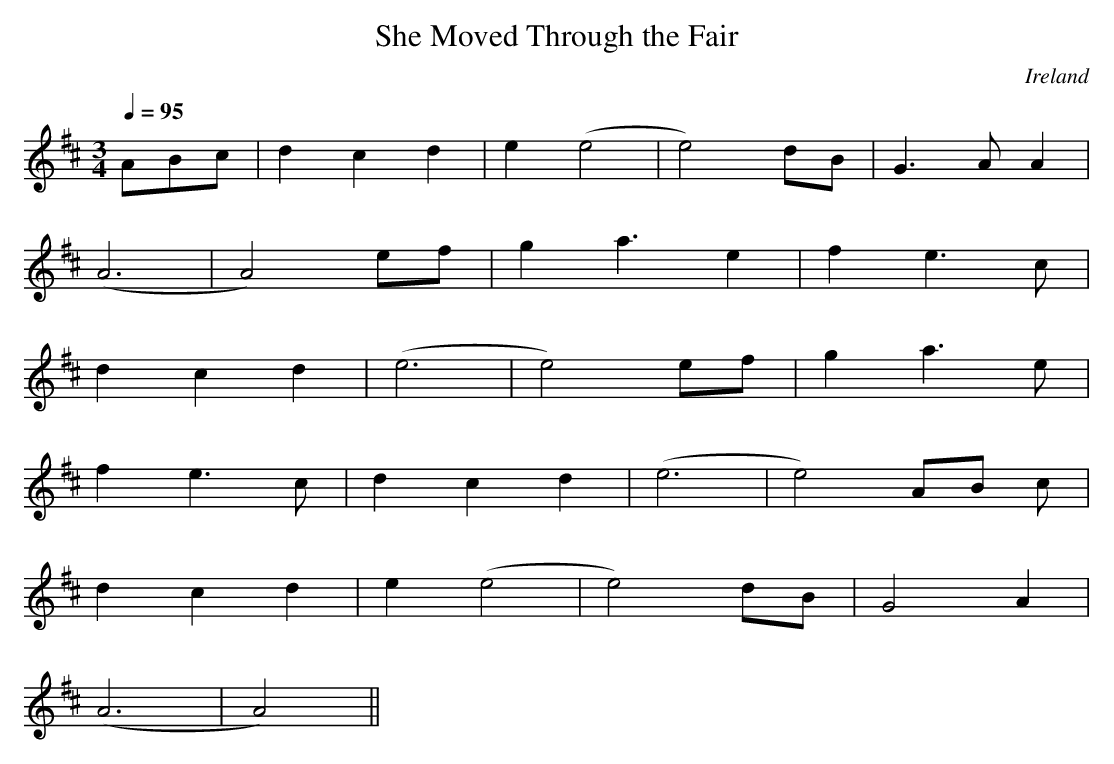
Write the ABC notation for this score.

X:1
T:She Moved Through the Fair
O:Ireland
M:3/4
L:1/8
Q:1/4=95
K:D
ABc|d2c2d2|e2 (e4|e4)dB|G3 AA2|!
(A6|A4)ef|g2a3e2|f2e3c|!
d2c2d2|(e6|e4)ef|g2a3e|!
f2e3c|d2c2d2|(e6|e4)AB c|!
d2c2d2|e2 (e4|e4)dB|G4A2|!
(A6|A4)||
